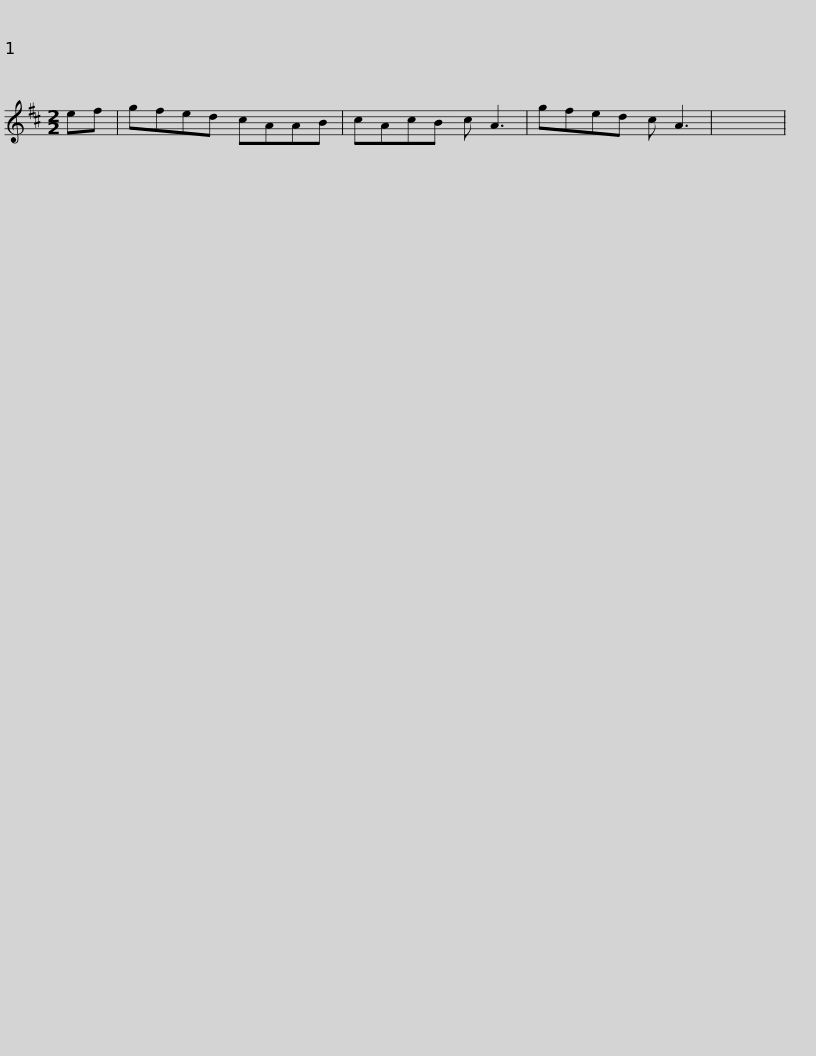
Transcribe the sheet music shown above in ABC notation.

X:1
L:1/8
M:2/2
I:linebreak $
K:D
V:1 treble
V:1
 ef | gfed cAAB | cAcB c A3 | gfed c A3 | x8 | %5
